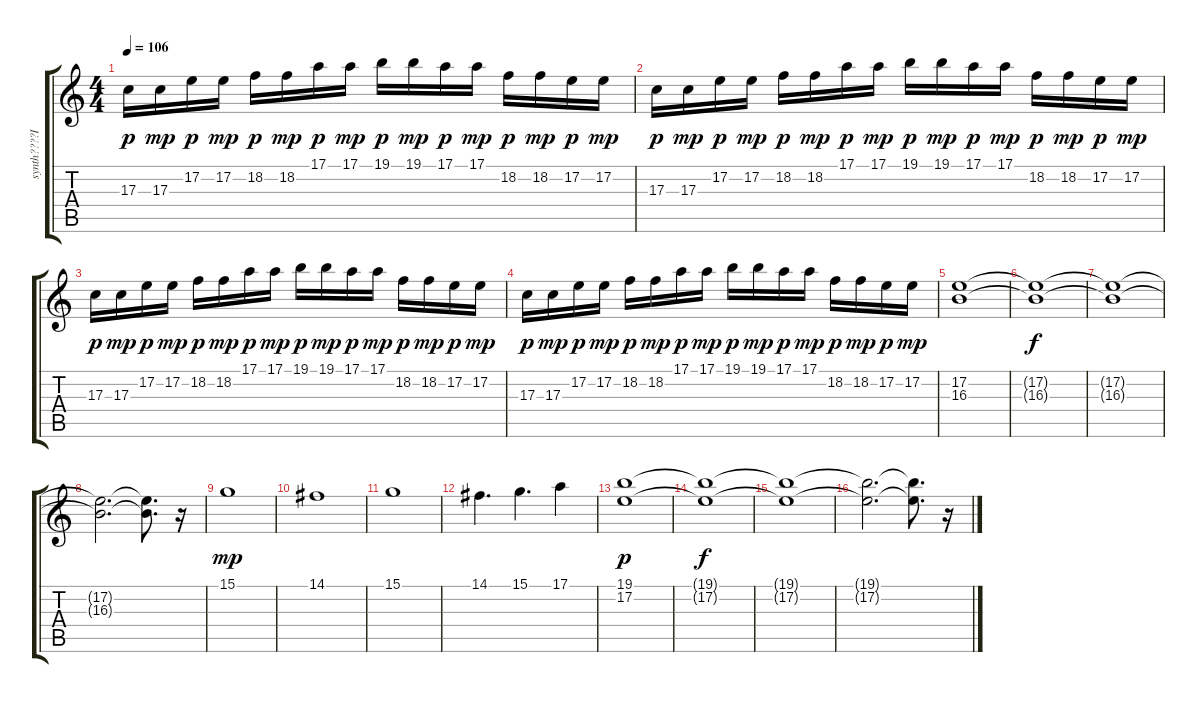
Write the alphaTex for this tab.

\track ("synth????І’?І“?(?" "synth????І") {instrument fx7echoes}
\staff {score tabs}
\tuning (E4 B3 G3 D3 A2 E2) {hide}
\ts (4 4)
\tempo 106
\clef g2
\ks c
17.3.16{dy p balance 0} 17.3.16{dy mp balance 1} 17.2.16{dy p balance 2} 17.2.16{dy mp balance 3} 18.2.16{dy p balance 4} 18.2.16{dy mp balance 5} 17.1.16{dy p balance 6} 17.1.16{dy mp balance 7} 19.1.16{dy p balance 8} 19.1.16{dy mp balance 9} 17.1.16{dy p balance 10} 17.1.16{dy mp balance 11} 18.2.16{dy p balance 12} 18.2.16{dy mp balance 13} 17.2.16{dy p balance 14} 17.2.16{dy mp balance 15} |
17.3.16{dy p balance 16} 17.3.16{dy mp balance 15} 17.2.16{dy p balance 14} 17.2.16{dy mp balance 13} 18.2.16{dy p balance 12} 18.2.16{dy mp balance 11} 17.1.16{dy p balance 10} 17.1.16{dy mp balance 9} 19.1.16{dy p balance 8} 19.1.16{dy mp balance 7} 17.1.16{dy p balance 6} 17.1.16{dy mp balance 5} 18.2.16{dy p balance 4} 18.2.16{dy mp balance 3} 17.2.16{dy p balance 2} 17.2.16{dy mp balance 1} |
17.3.16{dy p balance 0} 17.3.16{dy mp balance 1} 17.2.16{dy p balance 2} 17.2.16{dy mp balance 3} 18.2.16{dy p balance 4} 18.2.16{dy mp balance 5} 17.1.16{dy p balance 6} 17.1.16{dy mp balance 7} 19.1.16{dy p balance 8} 19.1.16{dy mp balance 9} 17.1.16{dy p balance 10} 17.1.16{dy mp balance 11} 18.2.16{dy p balance 12} 18.2.16{dy mp balance 13} 17.2.16{dy p balance 14} 17.2.16{dy mp balance 15} |
17.3.16{dy p balance 16} 17.3.16{dy mp balance 15} 17.2.16{dy p balance 14} 17.2.16{dy mp balance 13} 18.2.16{dy p balance 12} 18.2.16{dy mp balance 11} 17.1.16{dy p balance 10} 17.1.16{dy mp balance 9} 19.1.16{dy p balance 8} 19.1.16{dy mp balance 7} 17.1.16{dy p balance 6} 17.1.16{dy mp balance 5} 18.2.16{dy p balance 4} 18.2.16{dy mp balance 3} 17.2.16{dy p balance 2} 17.2.16{dy mp balance 1} |
(17.2 16.3).1{balance 0 instrument stringensemble2} |
(17.2{t} 16.3{t}).1{dy f} |
(17.2{t} 16.3{t}).1 |
(17.2{t} 16.3{t}).2{d} (17.2{t} 16.3{t}).8{d} r.16 |
15.1.1{dy mp} |
14.1.1 |
15.1.1 |
14.1.4{d} 15.1.4{d} 17.1.4 |
(19.1 17.2).1{dy p} |
(19.1{t} 17.2{t}).1{dy f} |
(19.1{t} 17.2{t}).1 |
(19.1{t} 17.2{t}).2{d} (19.1{t} 17.2{t}).8{d} r.16
